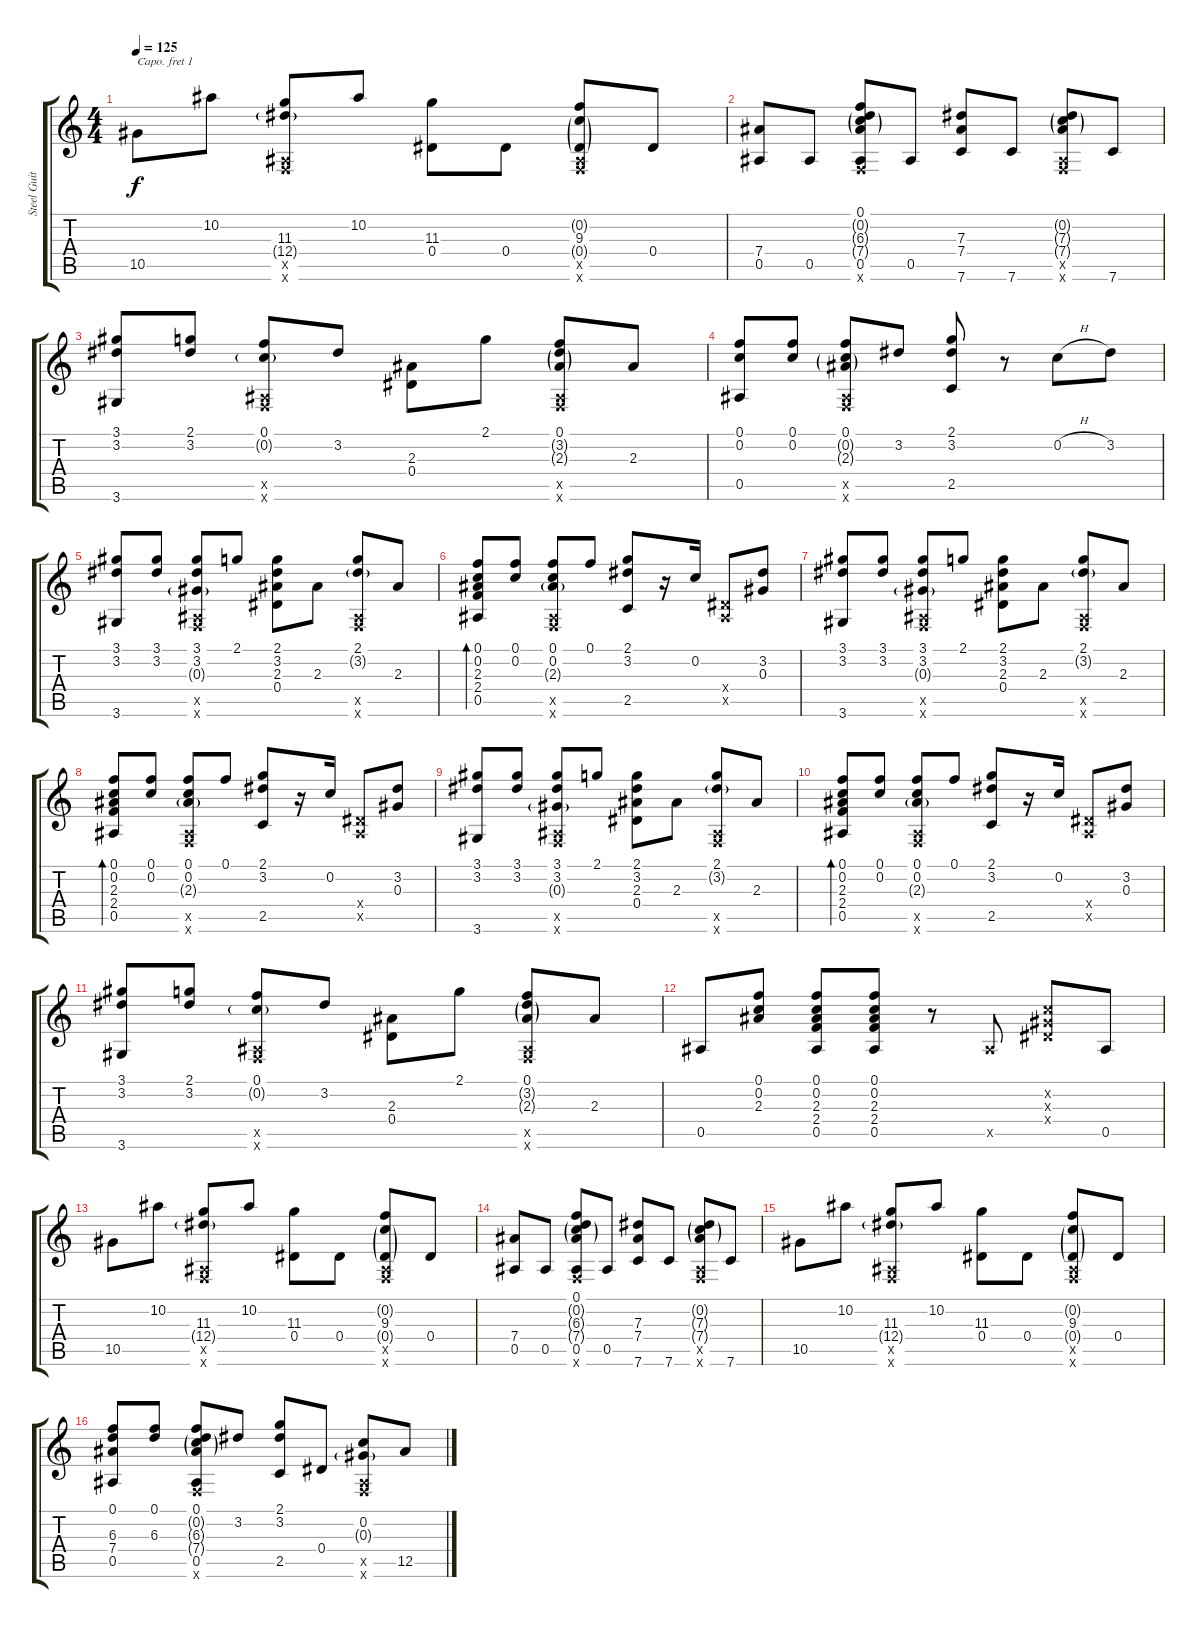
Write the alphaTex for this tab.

\track ("Steel Guitar" "Steel Guit") {instrument acousticguitarsteel}
\staff {score tabs}
\capo 1
\tuning (E4 B3 G3 D3 A2 E2) {hide}
\ts (4 4)
\tempo 125
\clef g2
\ks c
10.5.8{dy f} 10.2.8 (11.3 12.4{g} 0.5{x} 0.6{x}).8 10.2.8 (11.3 0.4).8 0.4.8 (0.2{g} 9.3 0.4{g} 0.5{x} 0.6{x}).8 0.4.8 |
(7.4 0.5).8 0.5.8 (0.1 0.2{g} 6.3{g} 7.4{g} 0.5 0.6{x}).8 0.5.8 (7.3 7.4 7.6).8 7.6.8 (0.2{g} 7.3{g} 7.4{g} 0.5{x} 0.6{x}).8 7.6.8 |
(3.1 3.2 3.6).8 (2.1 3.2).8 (0.1 0.2{g} 0.5{x} 0.6{x}).8 3.2.8 (2.3 0.4).8 2.1.8 (0.1 3.2{g} 2.3{g} 0.5{x} 0.6{x}).8 2.3.8 |
(0.1 0.2 0.5).8 (0.1 0.2).8 (0.1 0.2{g} 2.3{g} 0.5{x} 0.6{x}).8 3.2.8 (2.1 3.2 2.5).8 r.8 0.2{h}.8 3.2.8 |
(3.1 3.2 3.6).8 (3.1 3.2).8 (3.1 3.2 0.3{g} 0.5{x} 0.6{x}).8 2.1.8 (2.1 3.2 2.3 0.4).8 2.3.8 (2.1 3.2{g} 0.5{x} 0.6{x}).8 2.3.8 |
(0.1 0.2 2.3 2.4 0.5).8{bd 120} (0.1 0.2).8 (0.1 0.2 2.3{g} 0.5{x} 0.6{x}).8 0.1.8 (2.1 3.2 2.5).8 r.16 0.2.16 (0.4{x} 0.5{x}).8 (3.2 0.3).8 |
(3.1 3.2 3.6).8 (3.1 3.2).8 (3.1 3.2 0.3{g} 0.5{x} 0.6{x}).8 2.1.8 (2.1 3.2 2.3 0.4).8 2.3.8 (2.1 3.2{g} 0.5{x} 0.6{x}).8 2.3.8 |
(0.1 0.2 2.3 2.4 0.5).8{bd 120} (0.1 0.2).8 (0.1 0.2 2.3{g} 0.5{x} 0.6{x}).8 0.1.8 (2.1 3.2 2.5).8 r.16 0.2.16 (0.4{x} 0.5{x}).8 (3.2 0.3).8 |
(3.1 3.2 3.6).8 (3.1 3.2).8 (3.1 3.2 0.3{g} 0.5{x} 0.6{x}).8 2.1.8 (2.1 3.2 2.3 0.4).8 2.3.8 (2.1 3.2{g} 0.5{x} 0.6{x}).8 2.3.8 |
(0.1 0.2 2.3 2.4 0.5).8{bd 120} (0.1 0.2).8 (0.1 0.2 2.3{g} 0.5{x} 0.6{x}).8 0.1.8 (2.1 3.2 2.5).8 r.16 0.2.16 (0.4{x} 0.5{x}).8 (3.2 0.3).8 |
(3.1 3.2 3.6).8 (2.1 3.2).8 (0.1 0.2{g} 0.5{x} 0.6{x}).8 3.2.8 (2.3 0.4).8 2.1.8 (0.1 3.2{g} 2.3{g} 0.5{x} 0.6{x}).8 2.3.8 |
0.5.8 (0.1 0.2 2.3).8 (0.1 0.2 2.3 2.4 0.5).8 (0.1 0.2 2.3 2.4 0.5).8 r.8 0.5{x}.8 (0.2{x} 0.3{x} 0.4{x}).8 0.5.8 |
10.5.8 10.2.8 (11.3 12.4{g} 0.5{x} 0.6{x}).8 10.2.8 (11.3 0.4).8 0.4.8 (0.2{g} 9.3 0.4{g} 0.5{x} 0.6{x}).8 0.4.8 |
(7.4 0.5).8 0.5.8 (0.1 0.2{g} 6.3{g} 7.4{g} 0.5 0.6{x}).8 0.5.8 (7.3 7.4 7.6).8 7.6.8 (0.2{g} 7.3{g} 7.4{g} 0.5{x} 0.6{x}).8 7.6.8 |
10.5.8 10.2.8 (11.3 12.4{g} 0.5{x} 0.6{x}).8 10.2.8 (11.3 0.4).8 0.4.8 (0.2{g} 9.3 0.4{g} 0.5{x} 0.6{x}).8 0.4.8 |
(0.1 6.3 7.4 0.5).8 (0.1 6.3).8 (0.1 0.2{g} 6.3{g} 7.4{g} 0.5 0.6{x}).8 3.2.8 (2.1 3.2 2.5).8 0.4.8 (0.2 0.3{g} 0.5{x} 0.6{x}).8 12.5.8
